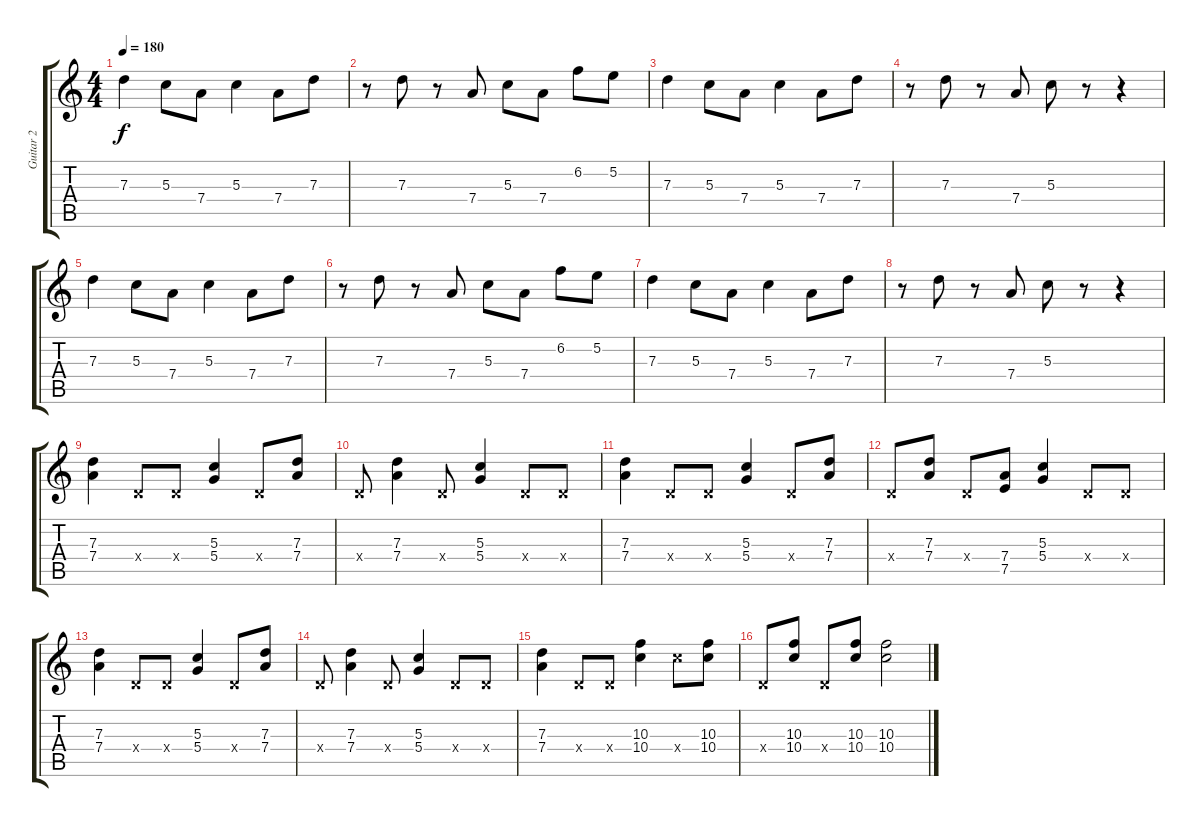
\track ("Guitar 2" "Guitar 2") {instrument distortionguitar}
\staff {score tabs}
\tuning (E4 B3 G3 D3 A2 E2) {hide}
\ts (4 4)
\tempo 180
\clef g2
\ks c
7.3.4{dy f} 5.3.8 7.4.8 5.3.4 7.4.8 7.3.8 |
r.8 7.3.8 r.8 7.4.8 5.3.8 7.4.8 6.2.8 5.2.8 |
7.3.4 5.3.8 7.4.8 5.3.4 7.4.8 7.3.8 |
r.8 7.3.8 r.8 7.4.8 5.3.8 r.8 r.4 |
7.3.4 5.3.8 7.4.8 5.3.4 7.4.8 7.3.8 |
r.8 7.3.8 r.8 7.4.8 5.3.8 7.4.8 6.2.8 5.2.8 |
7.3.4 5.3.8 7.4.8 5.3.4 7.4.8 7.3.8 |
r.8 7.3.8 r.8 7.4.8 5.3.8 r.8 r.4 |
(7.3 7.4).4 0.4{x}.8 0.4{x}.8 (5.3 5.4).4 0.4{x}.8 (7.3 7.4).8 |
0.4{x}.8 (7.3 7.4).4 0.4{x}.8 (5.3 5.4).4 0.4{x}.8 0.4{x}.8 |
(7.3 7.4).4 0.4{x}.8 0.4{x}.8 (5.3 5.4).4 0.4{x}.8 (7.3 7.4).8 |
0.4{x}.8 (7.3 7.4).8 0.4{x}.8 (7.4 7.5).8 (5.3 5.4).4 0.4{x}.8 0.4{x}.8 |
(7.3 7.4).4 0.4{x}.8 0.4{x}.8 (5.3 5.4).4 0.4{x}.8 (7.3 7.4).8 |
0.4{x}.8 (7.3 7.4).4 0.4{x}.8 (5.3 5.4).4 0.4{x}.8 0.4{x}.8 |
(7.3 7.4).4 0.4{x}.8 0.4{x}.8 (10.3 10.4).4 10.4{x}.8 (10.3 10.4).8 |
0.4{x}.8 (10.3 10.4).8 0.4{x}.8 (10.3 10.4).8 (10.3 10.4).2
